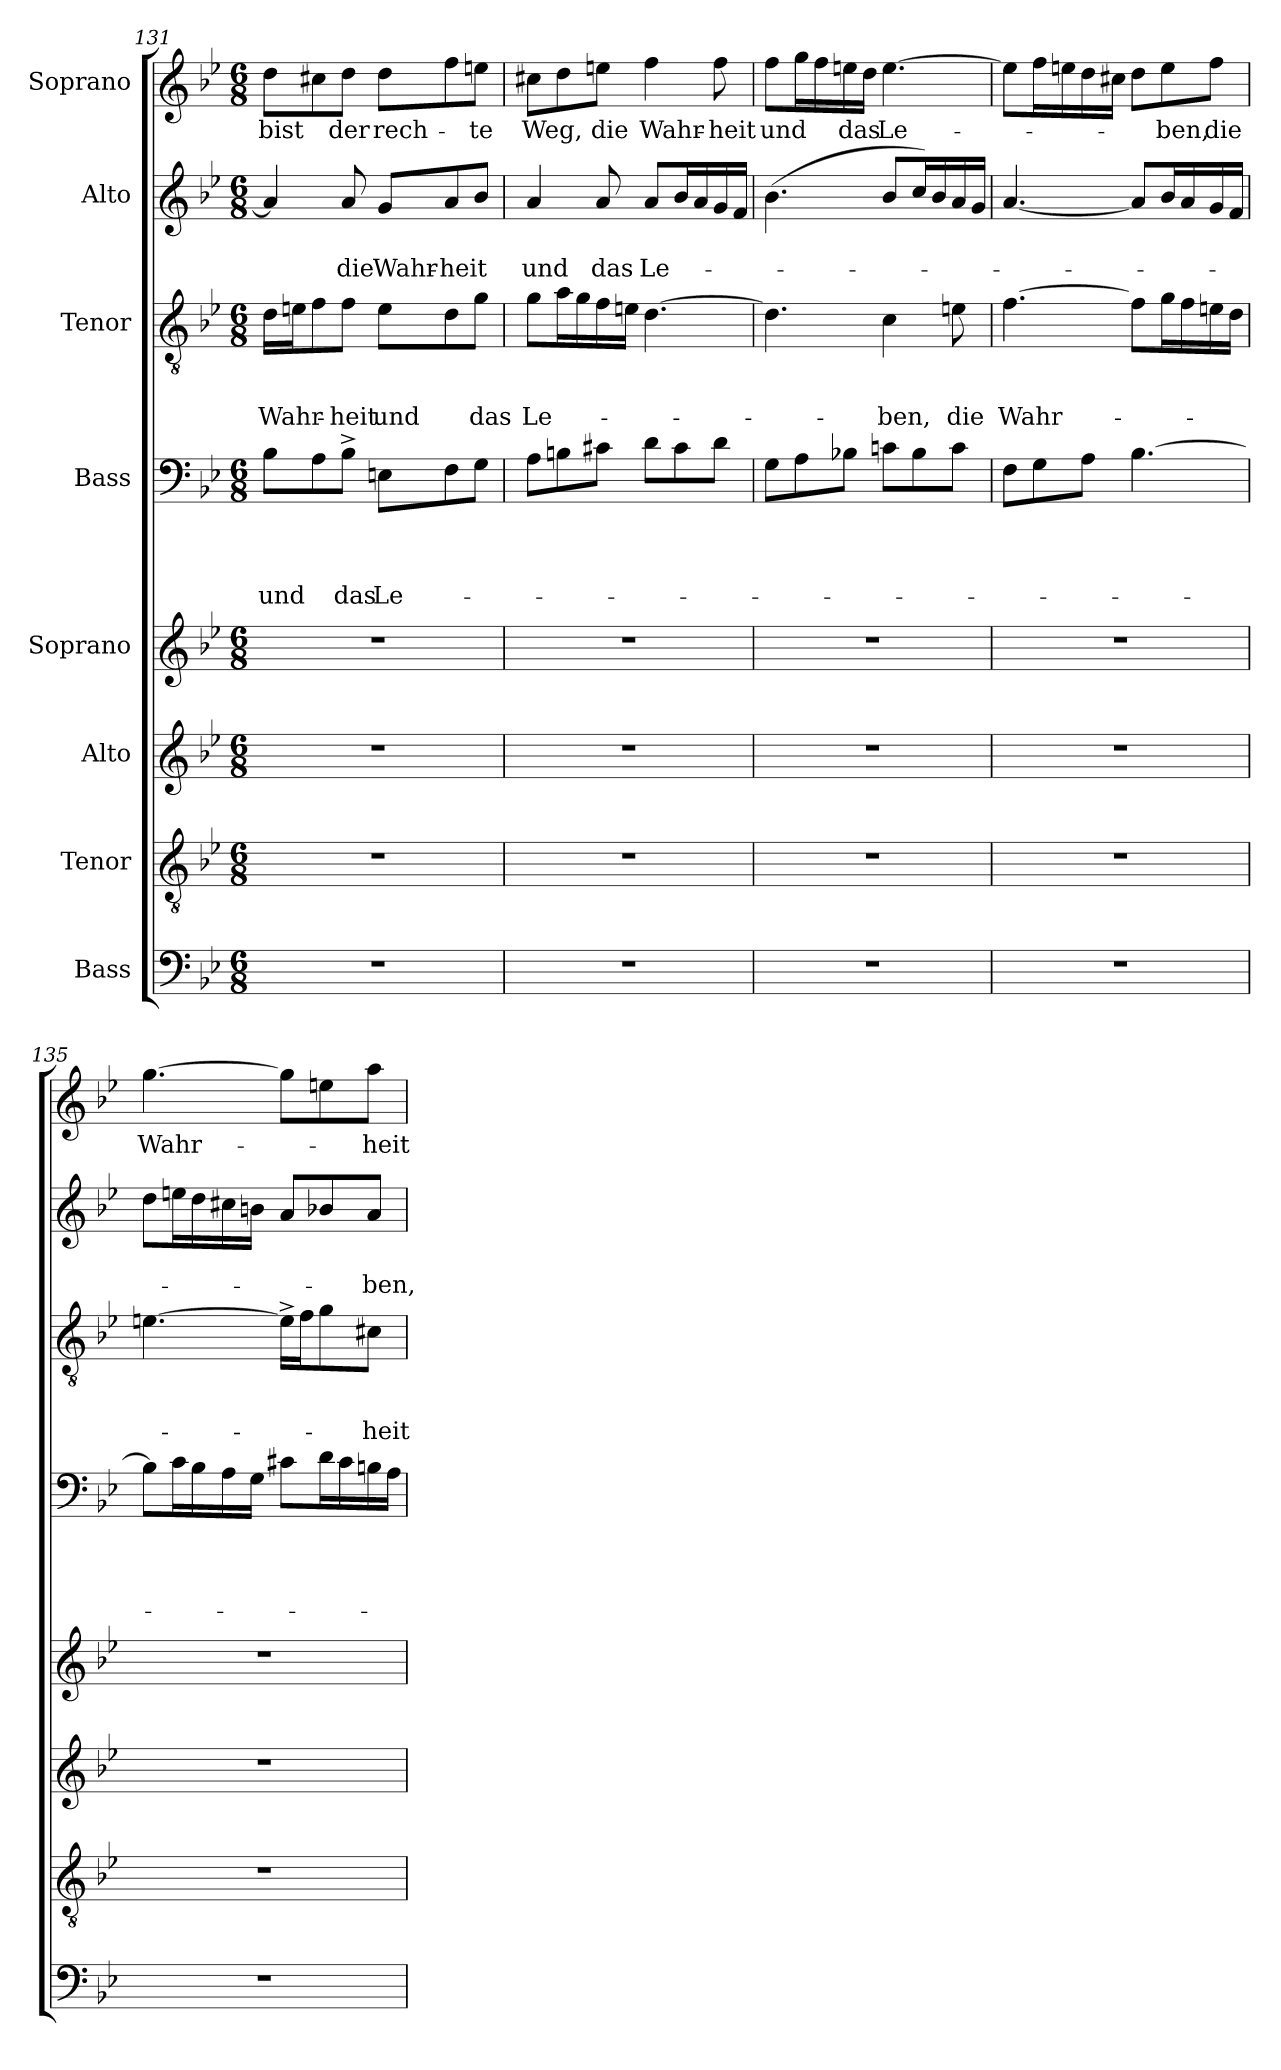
**kern	**kern	**kern	**kern	**kern	**text	**text	**text	**text	**kern	**text	**text	**text	**kern	**text	**text	**kern	**text
*part8	*part7	*part6	*part5	*part4	*part4	*part4	*part4	*part4	*part3	*part3	*part3	*part3	*part2	*part2	*part2	*part1	*part1
*staff8	*staff7	*staff6	*staff5	*staff4	*staff4	*staff4	*staff4	*staff4	*staff3	*staff3	*staff3	*staff3	*staff2	*staff2	*staff2	*staff1	*staff1
*I"Bass	*I"Tenor	*I"Alto	*I"Soprano	*I"Bass	*	*	*	*	*I"Tenor	*	*	*	*I"Alto	*	*	*I"Soprano	*
!!LO:PB:g=z
*clefF4	*clefGv2	*clefG2	*clefG2	*clefF4	*	*	*	*	*clefGv2	*	*	*	*clefG2	*	*	*clefG2	*
*k[b-e-]	*k[b-e-]	*k[b-e-]	*k[b-e-]	*k[b-e-]	*	*	*	*	*k[b-e-]	*	*	*	*k[b-e-]	*	*	*k[b-e-]	*
*B-:	*B-:	*B-:	*B-:	*B-:	*	*	*	*	*B-:	*	*	*	*B-:	*	*	*B-:	*
*M6/8	*M6/8	*M6/8	*M6/8	*M6/8	*	*	*	*	*M6/8	*	*	*	*M6/8	*	*	*M6/8	*
=131	=131	=131	=131	=131	=131	=131	=131	=131	=131	=131	=131	=131	=131	=131	=131	=131	=131
!LO:N:vis=1	!LO:N:vis=1	!LO:N:vis=1	!LO:N:vis=1	!	!	!	!	!LO:LY:b	!	!	!	!LO:LY:b	!	!	!	!	!LO:LY:b
2.r	2.r	2.r	2.r	8B-\L	.	.	.	und	16d\LL	.	.	Wahr-	4a/]	.	.	8dd\L	bist
.	.	.	.	.	.	.	.	.	16en\J	.	.	.	.	.	.	.	.
.	.	.	.	8A\	.	.	.	.	8f\	.	.	.	.	.	.	8cc#X\	.
!	!	!	!	!	!	!	!	!LO:LY:b	!	!	!	!LO:LY:b	!	!	!LO:LY:b	!	!LO:LY:b
.	.	.	.	8B-^>\J	.	.	.	das	8f\J	.	.	-heit	8a/	.	die	8dd\J	der
!	!	!	!	!	!	!	!	!LO:LY:b	!	!	!	!LO:LY:b	!	!	!LO:LY:b	!	!LO:LY:b
.	.	.	.	8En\L	.	.	.	Le-	8e\L	.	.	und	8g/L	.	Wahr-	8dd\L	rech-
!	!	!	!	!	!	!	!	!	!	!	!	!	!	!	!LO:LY:b	!	!
.	.	.	.	8F\	.	.	.	.	8d\	.	.	.	8a/	.	-heit	8ff\	.
!	!	!	!	!	!	!	!	!	!	!	!	!LO:LY:b	!	!	!	!	!LO:LY:b
.	.	.	.	8G\J	.	.	.	.	8g\J	.	.	das	8b-/J	.	.	8een\J	-te
=132	=132	=132	=132	=132	=132	=132	=132	=132	=132	=132	=132	=132	=132	=132	=132	=132	=132
!LO:N:vis=1	!LO:N:vis=1	!LO:N:vis=1	!LO:N:vis=1	!	!	!	!	!	!	!	!	!LO:LY:b	!	!	!LO:LY:b	!	!LO:LY:b
2.r	2.r	2.r	2.r	8A\L	.	.	.	.	8g\L	.	.	Le-	4a/	.	und	8cc#X\L	Weg,
.	.	.	.	8Bn\	.	.	.	.	16a\L	.	.	.	.	.	.	8dd\	.
.	.	.	.	.	.	.	.	.	16g\	.	.	.	.	.	.	.	.
!	!	!	!	!	!	!	!	!	!	!	!	!	!	!	!LO:LY:b	!	!LO:LY:b
.	.	.	.	8c#X\J	.	.	.	.	16f\	.	.	.	8a/	.	das	8een\J	die
.	.	.	.	.	.	.	.	.	16en\JJ	.	.	.	.	.	.	.	.
!	!	!	!	!	!	!	!	!	!	!	!	!	!	!	!LO:LY:b	!	!LO:LY:b
.	.	.	.	8d\L	.	.	.	.	[>4.d\	.	.	.	8a/L	.	Le-	4ff\	Wahr-
.	.	.	.	8c#\	.	.	.	.	.	.	.	.	16b-/L	.	.	.	.
.	.	.	.	.	.	.	.	.	.	.	.	.	16a/	.	.	.	.
!	!	!	!	!	!	!	!	!	!	!	!	!	!	!	!	!	!LO:LY:b
.	.	.	.	8d\J	.	.	.	.	.	.	.	.	16g/	.	.	8ff\	-heit
.	.	.	.	.	.	.	.	.	.	.	.	.	16f/JJ	.	.	.	.
=133	=133	=133	=133	=133	=133	=133	=133	=133	=133	=133	=133	=133	=133	=133	=133	=133	=133
!LO:N:vis=1	!LO:N:vis=1	!LO:N:vis=1	!LO:N:vis=1	!	!	!	!	!	!	!	!	!	!	!	!	!	!LO:LY:b
2.r	2.r	2.r	2.r	8G\L	.	.	.	.	4.d\]	.	.	.	(>4.b-\	.	.	8ff\L	und
.	.	.	.	8A\	.	.	.	.	.	.	.	.	.	.	.	16gg\L	.
.	.	.	.	.	.	.	.	.	.	.	.	.	.	.	.	16ff\	.
!	!	!	!	!	!	!	!	!	!	!	!	!	!	!	!	!	!LO:LY:b
.	.	.	.	8B-X\J	.	.	.	.	.	.	.	.	.	.	.	16een\	das
.	.	.	.	.	.	.	.	.	.	.	.	.	.	.	.	16dd\JJ	.
!	!	!	!	!	!	!	!	!	!	!	!	!LO:LY:b	!	!	!	!	!LO:LY:b
.	.	.	.	8cn\L	.	.	.	.	4c\	.	.	-ben,	8b-/L	.	.	[>4.ee\	Le-
.	.	.	.	8B-\	.	.	.	.	.	.	.	.	16cc/L)	.	.	.	.
.	.	.	.	.	.	.	.	.	.	.	.	.	16b-/	.	.	.	.
!	!	!	!	!	!	!	!	!	!	!	!	!LO:LY:b	!	!	!	!	!
.	.	.	.	8c\J	.	.	.	.	8en\	.	.	die	16a/	.	.	.	.
.	.	.	.	.	.	.	.	.	.	.	.	.	16g/JJ	.	.	.	.
=134	=134	=134	=134	=134	=134	=134	=134	=134	=134	=134	=134	=134	=134	=134	=134	=134	=134
!LO:N:vis=1	!LO:N:vis=1	!LO:N:vis=1	!LO:N:vis=1	!	!	!	!	!	!	!	!	!LO:LY:b	!	!	!	!	!
2.r	2.r	2.r	2.r	8F\L	.	.	.	.	[>4.f\	.	.	Wahr-	[<4.a/	.	.	8ee\L]	.
.	.	.	.	8G\	.	.	.	.	.	.	.	.	.	.	.	16ff\L	.
.	.	.	.	.	.	.	.	.	.	.	.	.	.	.	.	16een\	.
.	.	.	.	8A\J	.	.	.	.	.	.	.	.	.	.	.	16dd\	.
.	.	.	.	.	.	.	.	.	.	.	.	.	.	.	.	16cc#X\JJ	.
.	.	.	.	[>4.B-\	.	.	.	.	8f\L]	.	.	.	8a/L]	.	.	8dd\L	.
!	!	!	!	!	!	!	!	!	!	!	!	!	!	!	!	!	!LO:LY:b
.	.	.	.	.	.	.	.	.	16g\L	.	.	.	16b-/L	.	.	8ee\	-ben,
.	.	.	.	.	.	.	.	.	16f\	.	.	.	16a/	.	.	.	.
!	!	!	!	!	!	!	!	!	!	!	!	!	!	!	!	!	!LO:LY:b
.	.	.	.	.	.	.	.	.	16en\	.	.	.	16g/	.	.	8ff\J	die
.	.	.	.	.	.	.	.	.	16d\JJ	.	.	.	16f/JJ	.	.	.	.
=135	=135	=135	=135	=135	=135	=135	=135	=135	=135	=135	=135	=135	=135	=135	=135	=135	=135
!LO:N:vis=1	!LO:N:vis=1	!LO:N:vis=1	!LO:N:vis=1	!	!	!	!	!	!	!	!	!	!	!	!	!	!LO:LY:b
2.r	2.r	2.r	2.r	8B-\L]	.	.	.	.	[>4.en\	.	.	.	8dd\L	.	.	[>4.gg\	Wahr-
.	.	.	.	16c\L	.	.	.	.	.	.	.	.	16een\L	.	.	.	.
.	.	.	.	16B-\	.	.	.	.	.	.	.	.	16dd\	.	.	.	.
.	.	.	.	16A\	.	.	.	.	.	.	.	.	16cc#X\	.	.	.	.
.	.	.	.	16G\JJ	.	.	.	.	.	.	.	.	16bn\JJ	.	.	.	.
.	.	.	.	8c#X\L	.	.	.	.	16e^>\LL]	.	.	.	8a/L	.	.	8gg\L]	.
.	.	.	.	.	.	.	.	.	16f\J	.	.	.	.	.	.	.	.
.	.	.	.	16d\L	.	.	.	.	8g\	.	.	.	8b-X/	.	.	8een\	.
.	.	.	.	16c#\	.	.	.	.	.	.	.	.	.	.	.	.	.
!	!	!	!	!	!	!	!	!	!	!	!	!LO:LY:b	!	!	!LO:LY:b	!	!LO:LY:b
.	.	.	.	16Bn\	.	.	.	.	8c#X\J	.	.	-heit	8a/J	.	-ben,	8aa\J	-heit
.	.	.	.	16A\JJ	.	.	.	.	.	.	.	.	.	.	.	.	.
=	=	=	=	=	=	=	=	=	=	=	=	=	=	=	=	=	=
*-	*-	*-	*-	*-	*-	*-	*-	*-	*-	*-	*-	*-	*-	*-	*-	*-	*-
